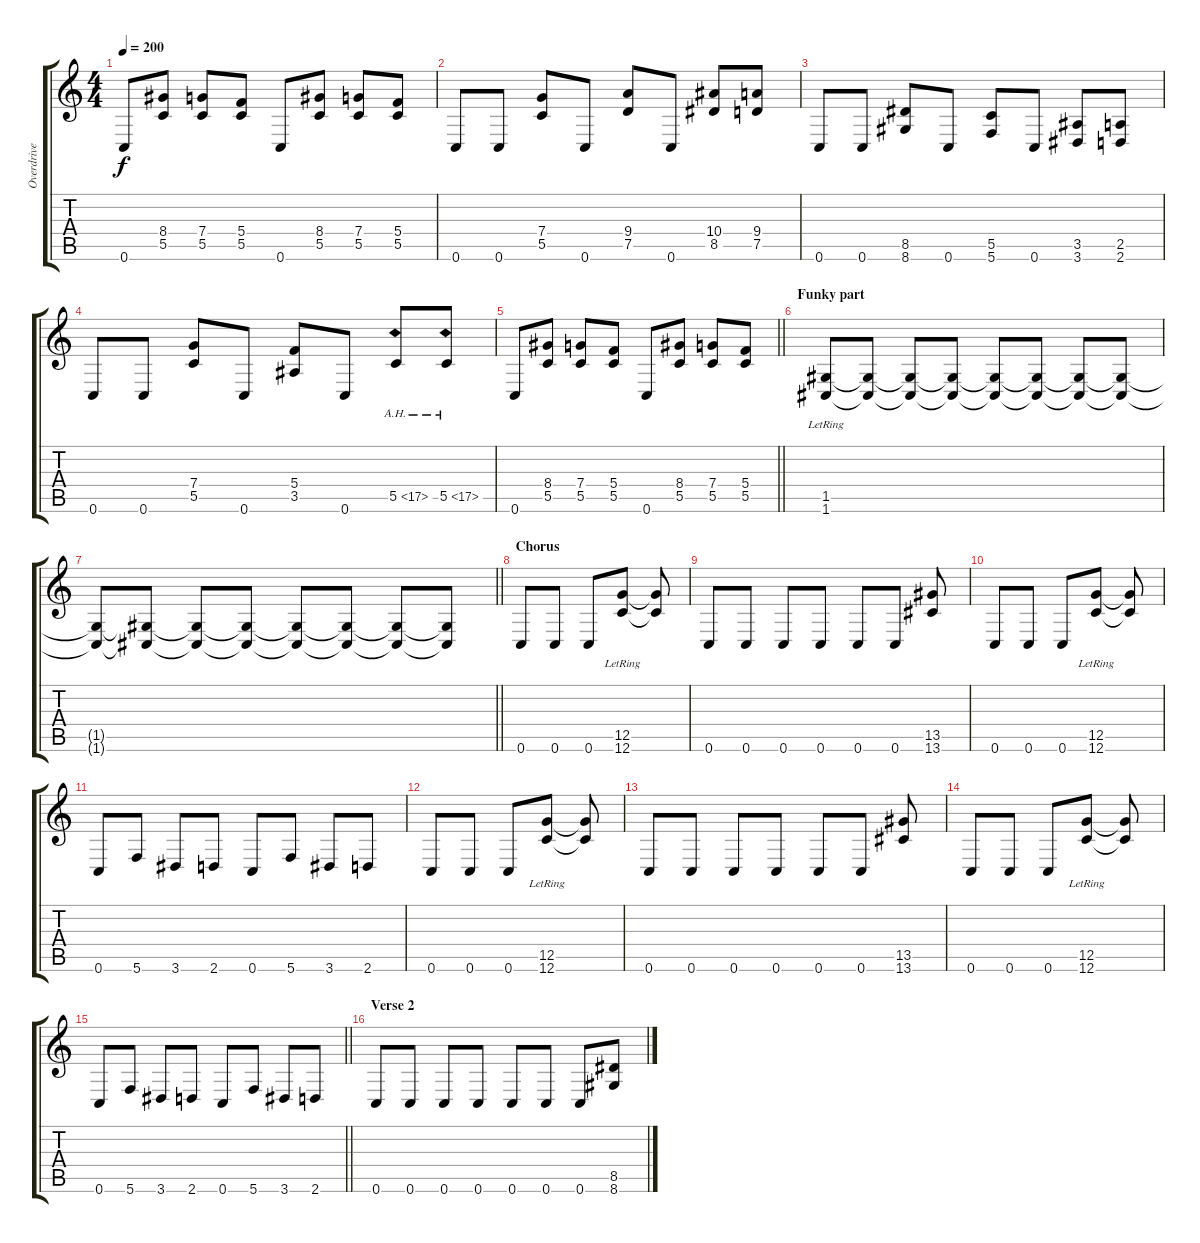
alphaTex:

\track ("Overdrive Dave" "Overdrive ") {instrument overdrivenguitar}
\staff {score tabs}
\tuning (D4 A3 F3 C3 G2 C2) {hide}
\ts (4 4)
\tempo 200
\clef g2
\ks c
0.6.8{dy f} (8.4 5.5).8 (7.4 5.5).8 (5.4 5.5).8 0.6.8 (8.4 5.5).8 (7.4 5.5).8 (5.4 5.5).8 |
0.6.8 0.6.8 (7.4 5.5).8 0.6.8 (9.4 7.5).8 0.6.8 (10.4 8.5).8 (9.4 7.5).8 |
0.6.8 0.6.8 (8.5 8.6).8 0.6.8 (5.5 5.6).8 0.6.8 (3.5 3.6).8 (2.5 2.6).8 |
0.6.8 0.6.8 (7.4 5.5).8 0.6.8 (5.4 3.5).8 0.6.8 5.5{ah 12}.8 5.5{ah 12}.8 |
\barLineRight lightlight
0.6.8 (8.4 5.5).8 (7.4 5.5).8 (5.4 5.5).8 0.6.8 (8.4 5.5).8 (7.4 5.5).8 (5.4 5.5).8 |
\section ("" "Funky part")
(1.5{lr} 1.6).8 (1.5{t} 1.6{t}).8 (1.5{t} 1.6{t}).8 (1.5{t} 1.6{t}).8 (1.5{t} 1.6{t}).8 (1.5{t} 1.6{t}).8 (1.5{t} 1.6{t}).8 (1.5{t} 1.6{t}).8 |
\barLineRight lightlight
(1.5{t} 1.6{t}).8 (1.5{t} 1.6{t}).8 (1.5{t} 1.6{t}).8 (1.5{t} 1.6{t}).8 (1.5{t} 1.6{t}).8 (1.5{t} 1.6{t}).8 (1.5{t} 1.6{t}).8 (1.5{t} 1.6{t}).8 |
\section ("" "Chorus")
0.6.8 0.6.8 0.6.8 (12.5 12.6{lr}).8 (12.5{t} 12.6{t}).8 |
0.6.8 0.6.8 0.6.8 0.6.8 0.6.8 0.6.8 (13.5 13.6).8 |
0.6.8 0.6.8 0.6.8 (12.5 12.6{lr}).8 (12.5{t} 12.6{t}).8 |
0.6.8 5.6.8 3.6.8 2.6.8 0.6.8 5.6.8 3.6.8 2.6.8 |
0.6.8 0.6.8 0.6.8 (12.5 12.6{lr}).8 (12.5{t} 12.6{t}).8 |
0.6.8 0.6.8 0.6.8 0.6.8 0.6.8 0.6.8 (13.5 13.6).8 |
0.6.8 0.6.8 0.6.8 (12.5 12.6{lr}).8 (12.5{t} 12.6{t}).8 |
\barLineRight lightlight
0.6.8 5.6.8 3.6.8 2.6.8 0.6.8 5.6.8 3.6.8 2.6.8 |
\section ("" "Verse 2")
0.6.8 0.6.8 0.6.8 0.6.8 0.6.8 0.6.8 0.6.8 (8.5 8.6).8
